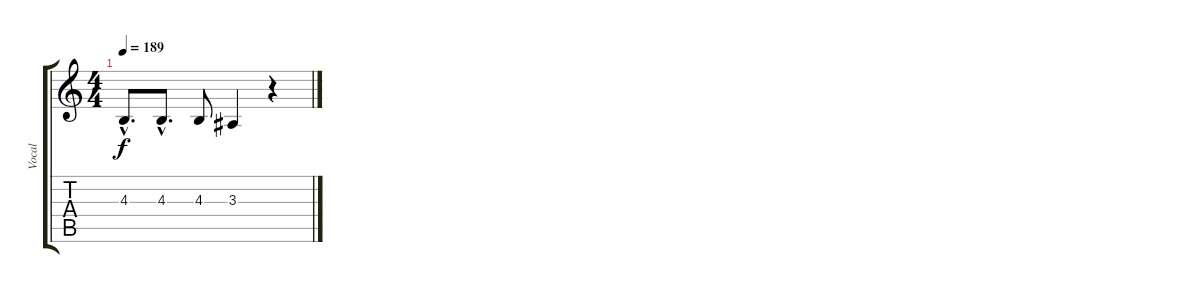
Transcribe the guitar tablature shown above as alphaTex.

\track ("Vocal" "Vocal") {instrument lead1square}
\staff {score tabs}
\tuning (E4 B3 G3 D3 A2 E2) {hide}
\ts (4 4)
\tempo 189
\clef g2
\ks c
4.3{hac}.8{d dy f} 4.3{hac}.8{d} 4.3.8 3.3.4 r.4
